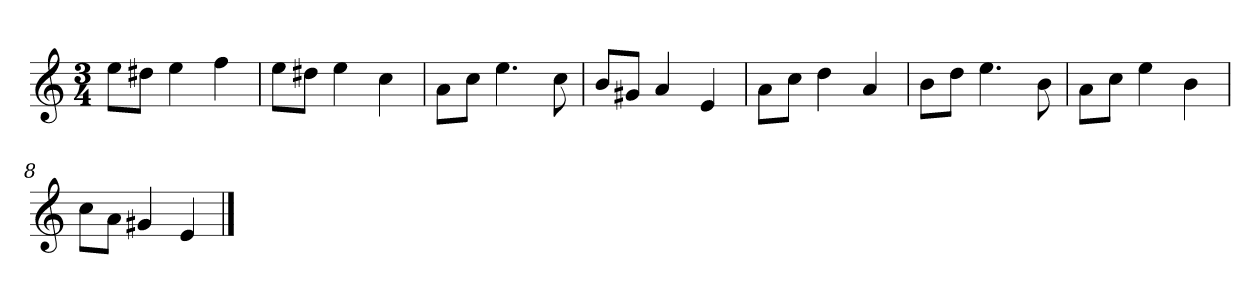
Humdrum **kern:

**kern
*part1
*staff1
*clefG2
*k[]
*a:
*M3/4
=
8ee\L
8dd#X\J
4ee
4ff
=2
8ee\L
8dd#X\J
4ee
4cc
=3
8a\L
8cc\J
4.ee
8cc
=4
8b/L
8g#X/J
4a
4e
=5y
8a\L
8cc\J
4dd
4a
=6
8b\L
8dd\J
4.ee
8b
=7
8a\L
8cc\J
4ee
4b
=8
8cc\L
8a\J
4g#X
4e
==
*-
